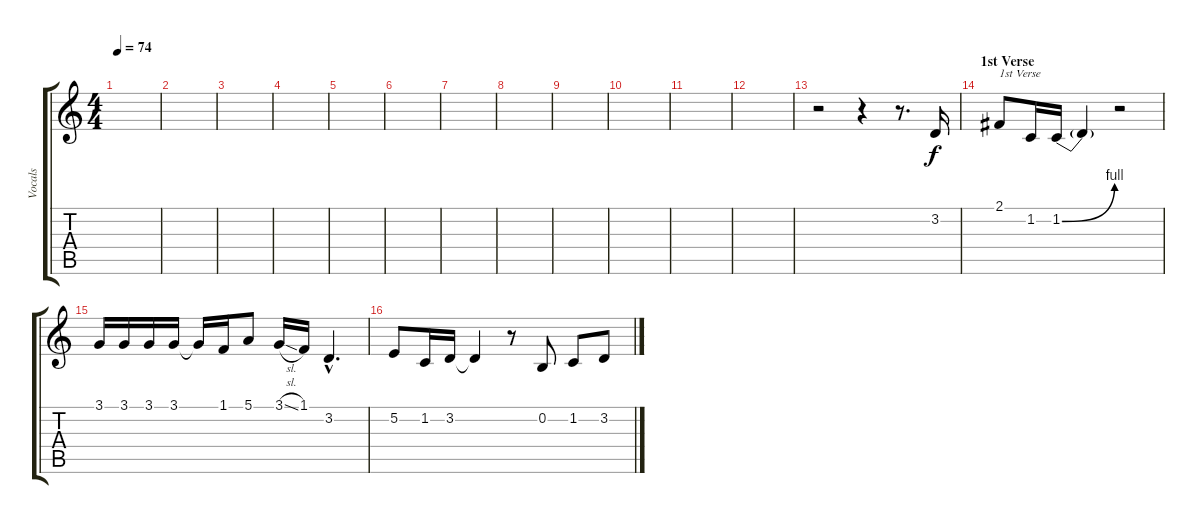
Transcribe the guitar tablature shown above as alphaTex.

\track ("Vocals" "Vocals") {instrument tenorsax}
\staff {score tabs}
\tuning (E4 B3 G3 D3 A2 E2) {hide}
\ts (4 4)
\tempo 74
\clef g2
\ks c
|
|
|
|
|
|
|
|
|
|
|
|
r.2 r.4 r.8{d} 3.2.16 |
\section ("" "1st Verse")
2.1.8{txt "1st Verse"} 1.2.16 1.2{be (bend 0 0 60 4)}.16 1.2{t}.4 r.2 |
3.1.16 3.1.16 3.1.16 3.1.16 3.1{t}.16 1.1.16 5.1.8 3.1{sl}.16 1.1.16 3.2{hac}.4{d} |
5.2.8 1.2.16 3.2.16 3.2{t}.4 r.8 0.2.8 1.2.8 3.2.8
